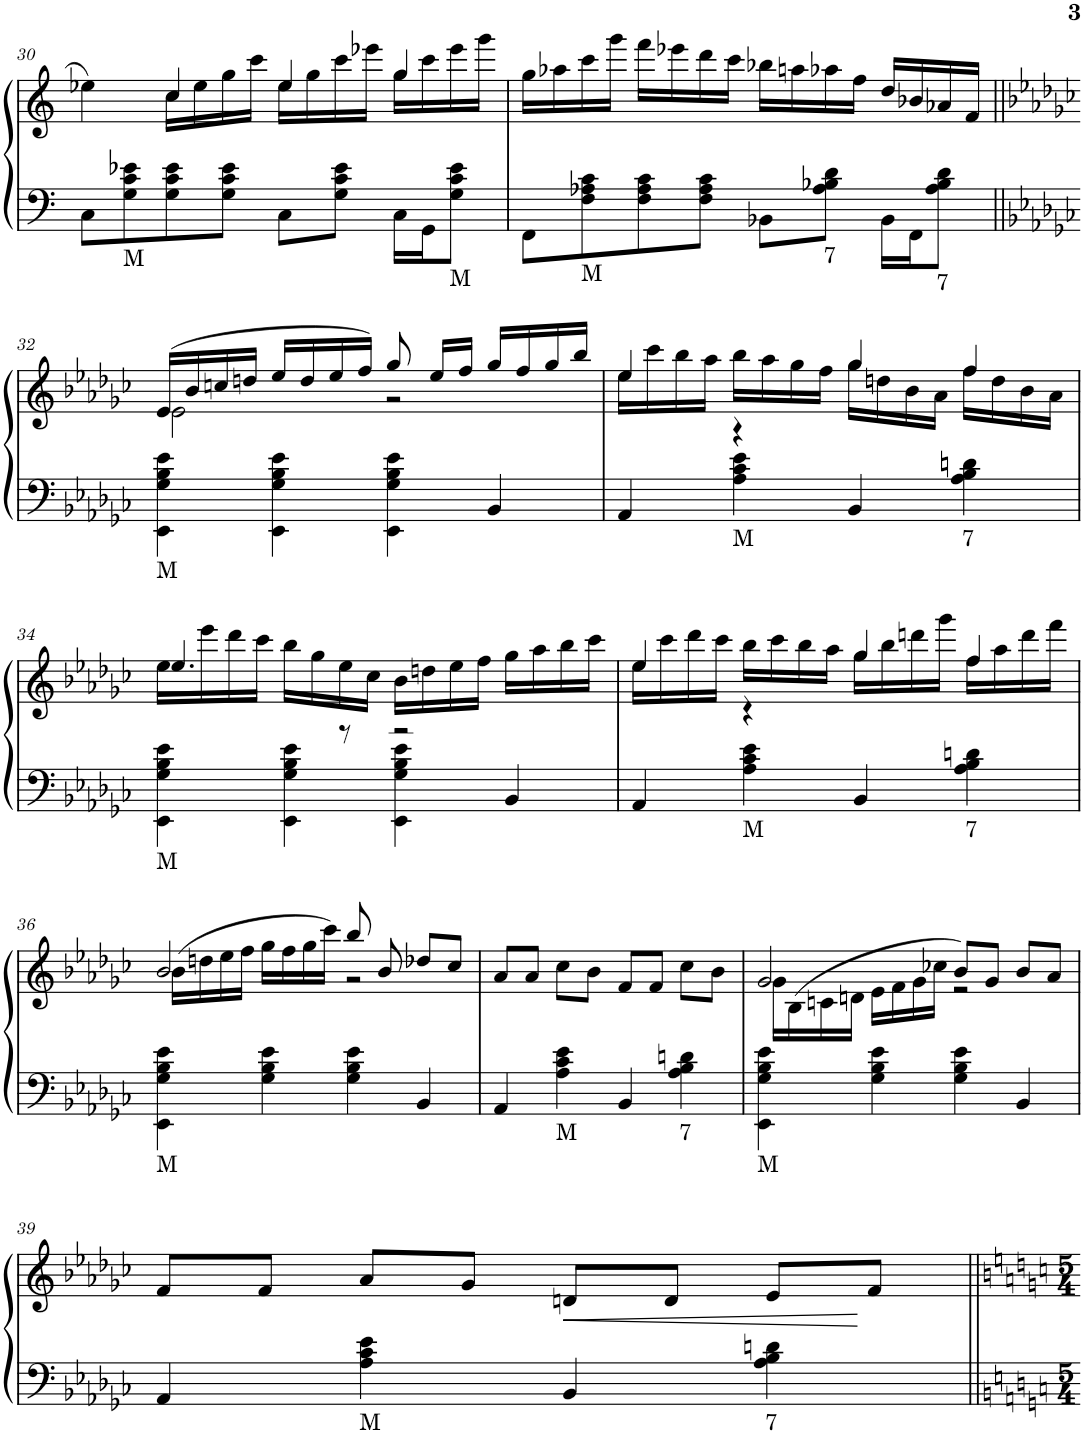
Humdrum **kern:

**kern	**kern	**dynam
*part2	*part1	*part1
*staff2	*staff1	*staff1
*I"P2	*I"P1	*
!!LO:PB:g=z
*clefF4	*clefG2	*
*k[]	*k[]	*
*C:	*C:	*
*M4/4	*M4/4	*
=30	=30	=30
*	*^	*
8C\L	4ee-X\	4ryy	.
!LO:TX:b:t=М	!	!	!
8G\ 8c\ 8e-X\	.	.	.
8G\ 8c\ 8e-\	4cc/	16cc\LL	.
.	.	16ee-\	.
8G\ 8c\ 8e-\J	.	16gg\	.
.	.	16ccc\JJ	.
8C\L	4ee-/	16ee-\LL	.
.	.	16gg\	.
8G\ 8c\ 8e-\J	.	16ccc\	.
.	.	16eee-X\JJ	.
16C\LL	4gg/	16gg\LL	.
16GG\J	.	16ccc\	.
!LO:TX:b:t=М	!	!	!
8G\ 8c\ 8e-\J	.	16eee-\	.
.	.	16ggg\JJ	.
*	*v	*v	*
=31	=31	=31
8FF\L	16gg\LL	.
.	16aa-X\	.
!LO:TX:b:t=М	!	!
8F\ 8A-X\ 8c\	16ccc\	.
.	16ggg\JJ	.
8F\ 8A-\ 8c\	16fff\LL	.
.	16eee-X\	.
8F\ 8A-\ 8c\J	16ddd\	.
.	16ccc\JJ	.
8BB-X\L	16bb-X\LL	.
.	16aan\	.
!LO:TX:b:t=7	!	!
8A-\ 8B-X\ 8d\J	16aa-X\	.
.	16ff\JJ	.
16BB-\LL	16dd/LL	.
16FF\J	16b-X/	.
!LO:TX:b:t=7	!	!
8A-\ 8B-\ 8d\J	16a-X/	.
.	16f/JJ	.
!!LO:LB:g=z
=32||	=32||	=32||
*k[b-e-a-d-g-c-]	*k[b-e-a-d-g-c-]	*
*G-:	*G-:	*
*	*^	*
!LO:TX:b:t=М	!	!	!
4EE-\ 4G-\ 4B-\ 4e-\	(16e-/LL	2e-\	.
.	16b-/	.	.
.	16ccn/	.	.
.	16ddn/JJ	.	.
4EE-\ 4G-\ 4B-\ 4e-\	16ee-/LL	.	.
.	16dd/	.	.
.	16ee-/	.	.
.	16ff/JJ)	.	.
4EE-\ 4G-\ 4B-\ 4e-\	8gg-/	2r	.
.	16ee-/LL	.	.
.	16ff/JJ	.	.
4BB-/	16gg-/LL	.	.
.	16ff/	.	.
.	16gg-/	.	.
.	16bb-/JJ	.	.
=33	=33	=33	=33
4AA-/	16ee-\LL	4ee-/	.
.	16ccc-\	.	.
.	16bb-\	.	.
.	16aa-\JJ	.	.
!LO:TX:b:t=М	!	!	!
4A-\ 4c-\ 4e-\	16bb-\LL	4r	.
.	16aa-\	.	.
.	16gg-\	.	.
.	16ff\JJ	.	.
4BB-/	16gg-\LL	4gg-/	.
.	16ddn\	.	.
.	16b-\	.	.
.	16a-\JJ	.	.
!LO:TX:b:t=7	!	!	!
4A-\ 4B-\ 4dn\	16ff\LL	4ff/	.
.	16dd\	.	.
.	16b-\	.	.
.	16a-\JJ	.	.
!!LO:LB:g=z	!!
=34	=34	=34	=34
!LO:TX:b:t=М	!	!	!
4EE-\ 4G-\ 4B-\ 4e-\	16ee-\LL	4.ee-/	.
.	16eee-\	.	.
.	16ddd-\	.	.
.	16ccc-\JJ	.	.
4EE-\ 4G-\ 4B-\ 4e-\	16bb-\LL	.	.
.	16gg-\	.	.
.	16ee-\	8r	.
.	16cc-\JJ	.	.
4EE-\ 4G-\ 4B-\ 4e-\	16b-\LL	2r	.
.	16ddn\	.	.
.	16ee-\	.	.
.	16ff\JJ	.	.
4BB-/	16gg-\LL	.	.
.	16aa-\	.	.
.	16bb-\	.	.
.	16ccc-\JJ	.	.
=35	=35	=35	=35
4AA-/	16ee-\LL	4ee-/	.
.	16ccc-\	.	.
.	16ddd-\	.	.
.	16ccc-\JJ	.	.
!LO:TX:b:t=М	!	!	!
4A-\ 4c-\ 4e-\	16bb-\LL	4r	.
.	16ccc-\	.	.
.	16bb-\	.	.
.	16aa-\JJ	.	.
4BB-/	16gg-\LL	4gg-/	.
.	16bb-\	.	.
.	16dddn\	.	.
.	16ggg-\JJ	.	.
!LO:TX:b:t=7	!	!	!
4A-\ 4B-\ 4dn\	16ff\LL	4ff/	.
.	16aa-\	.	.
.	16ddd\	.	.
.	16fff\JJ	.	.
!!LO:LB:g=z	!!
=36	=36	=36	=36
!LO:TX:b:t=М	!	!	!
4EE-\ 4G-\ 4B-\ 4e-\	(16b-\LL	2b-/	.
.	16ddn\	.	.
.	16ee-\	.	.
.	16ff\JJ	.	.
4G-\ 4B-\ 4e-\	16gg-\LL	.	.
.	16ff\	.	.
.	16gg-\	.	.
.	16ccc-\JJ)	.	.
4G-\ 4B-\ 4e-\	8bb-/	2r	.
.	8b-/	.	.
4BB-/	8dd-X/L	.	.
.	8cc-/J	.	.
*	*v	*v	*
=37	=37	=37
4AA-/	8a-/L	.
.	8a-/J	.
!LO:TX:b:t=М	!	!
4A-\ 4c-\ 4e-\	8cc-\L	.
.	8b-\J	.
4BB-/	8f/L	.
.	8f/J	.
!LO:TX:b:t=7	!	!
4A-\ 4B-\ 4dn\	8cc-\L	.
.	8b-\J	.
=38	=38	=38
*	*^	*
!LO:TX:b:t=М	!	!	!
4EE-\ 4G-\ 4B-\ 4e-\	16g-\LL	2g-/	.
.	(16B-\	.	.
.	16cn\	.	.
.	16dn\JJ	.	.
4G-\ 4B-\ 4e-\	16e-\LL	.	.
.	16f\	.	.
.	16g-\	.	.
.	16cc-X\JJ	.	.
4G-\ 4B-\ 4e-\	8b-/L)	2r	.
.	8g-/J	.	.
4BB-/	8b-/L	.	.
.	8a-/J	.	.
*	*v	*v	*
!!LO:LB:g=z
=39	=39	=39
4AA-/	8f/L	.
.	8f/J	.
!LO:TX:b:t=М	!	!
4A-\ 4c-\ 4e-\	8a-/L	.
.	8g-/J	.
!	!	!LO:HP:b
4BB-/	8dn/L	<
.	8d/J	.
!LO:TX:b:t=7	!	!
4A-\ 4B-\ 4dn\	8e-/L	.
.	8f/J	[
=||	=||	=||
*-	*-	*-
